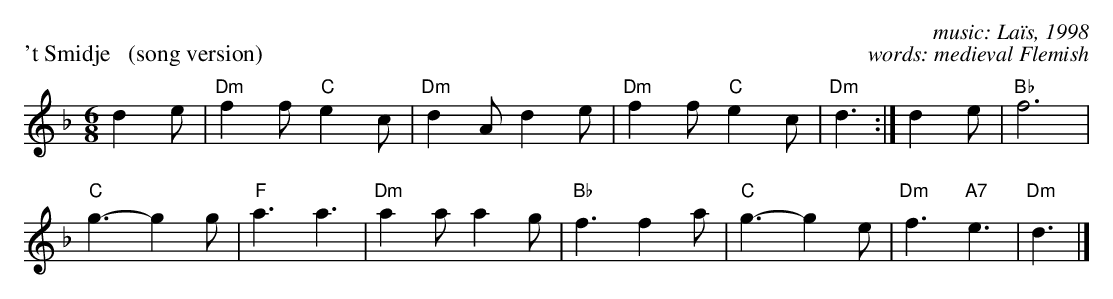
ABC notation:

X:1
P: 't Smidje   (song version)
C: music: La\"is, 1998
C: words: medieval Flemish
M: 6/8
L: 1/8
K: Dm
d2e | "Dm"f2f "C"e2c | "Dm"d2A d2e | "Dm"f2f "C"e2c | "Dm"d3 :| d2e | "Bb"f6 |
"C"g3- g2g | "F"a3 a3 | "Dm"a2a a2g | "Bb"f3 f2a | "C"g3- g2e | "Dm"f3 "A7"e3 | "Dm"d3 |]
